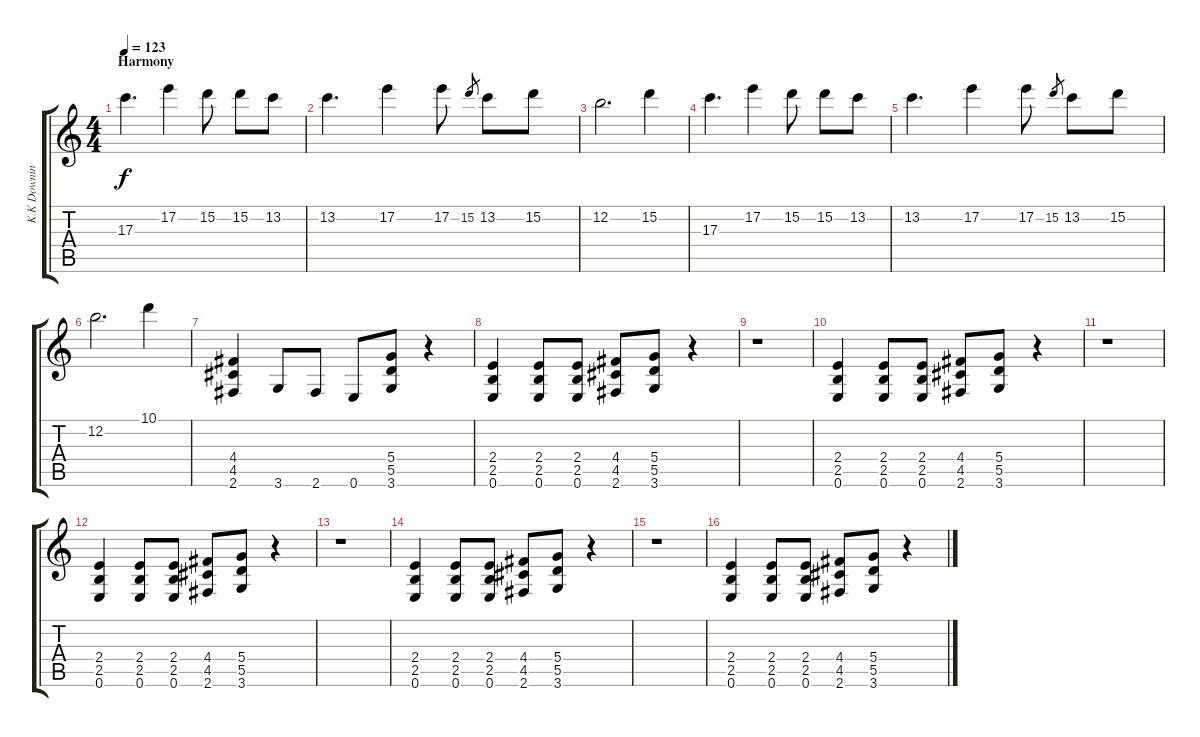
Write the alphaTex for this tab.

\track ("K.K Downing" "K.K Downin") {instrument overdrivenguitar}
\staff {score tabs}
\tuning (E4 B3 G3 D3 A2 E2) {hide}
\ts (4 4)
\section ("" "Harmony")
\tempo 123
\clef g2
\ks c
17.3.4{d dy f} 17.2.4 15.2.8 15.2.8 13.2.8 |
13.2.4{d} 17.2.4 17.2.8 15.2.8{gr} 13.2.8 15.2.8 |
12.2.2{d} 15.2.4 |
17.3.4{d} 17.2.4 15.2.8 15.2.8 13.2.8 |
13.2.4{d} 17.2.4 17.2.8 15.2.8{gr} 13.2.8 15.2.8 |
12.2.2{d} 10.1.4 |
(4.4 4.5 2.6).4 3.6.8 2.6.8 0.6.8 (5.4 5.5 3.6).8 r.4 |
(2.4 2.5 0.6).4 (2.4 2.5 0.6).8 (2.4 2.5 0.6).8 (4.4 4.5 2.6).8 (5.4 5.5 3.6).8 r.4 |
r.1 |
(2.4 2.5 0.6).4 (2.4 2.5 0.6).8 (2.4 2.5 0.6).8 (4.4 4.5 2.6).8 (5.4 5.5 3.6).8 r.4 |
r.1 |
(2.4 2.5 0.6).4 (2.4 2.5 0.6).8 (2.4 2.5 0.6).8 (4.4 4.5 2.6).8 (5.4 5.5 3.6).8 r.4 |
r.1 |
(2.4 2.5 0.6).4 (2.4 2.5 0.6).8 (2.4 2.5 0.6).8 (4.4 4.5 2.6).8 (5.4 5.5 3.6).8 r.4 |
r.1 |
(2.4 2.5 0.6).4 (2.4 2.5 0.6).8 (2.4 2.5 0.6).8 (4.4 4.5 2.6).8 (5.4 5.5 3.6).8 r.4
